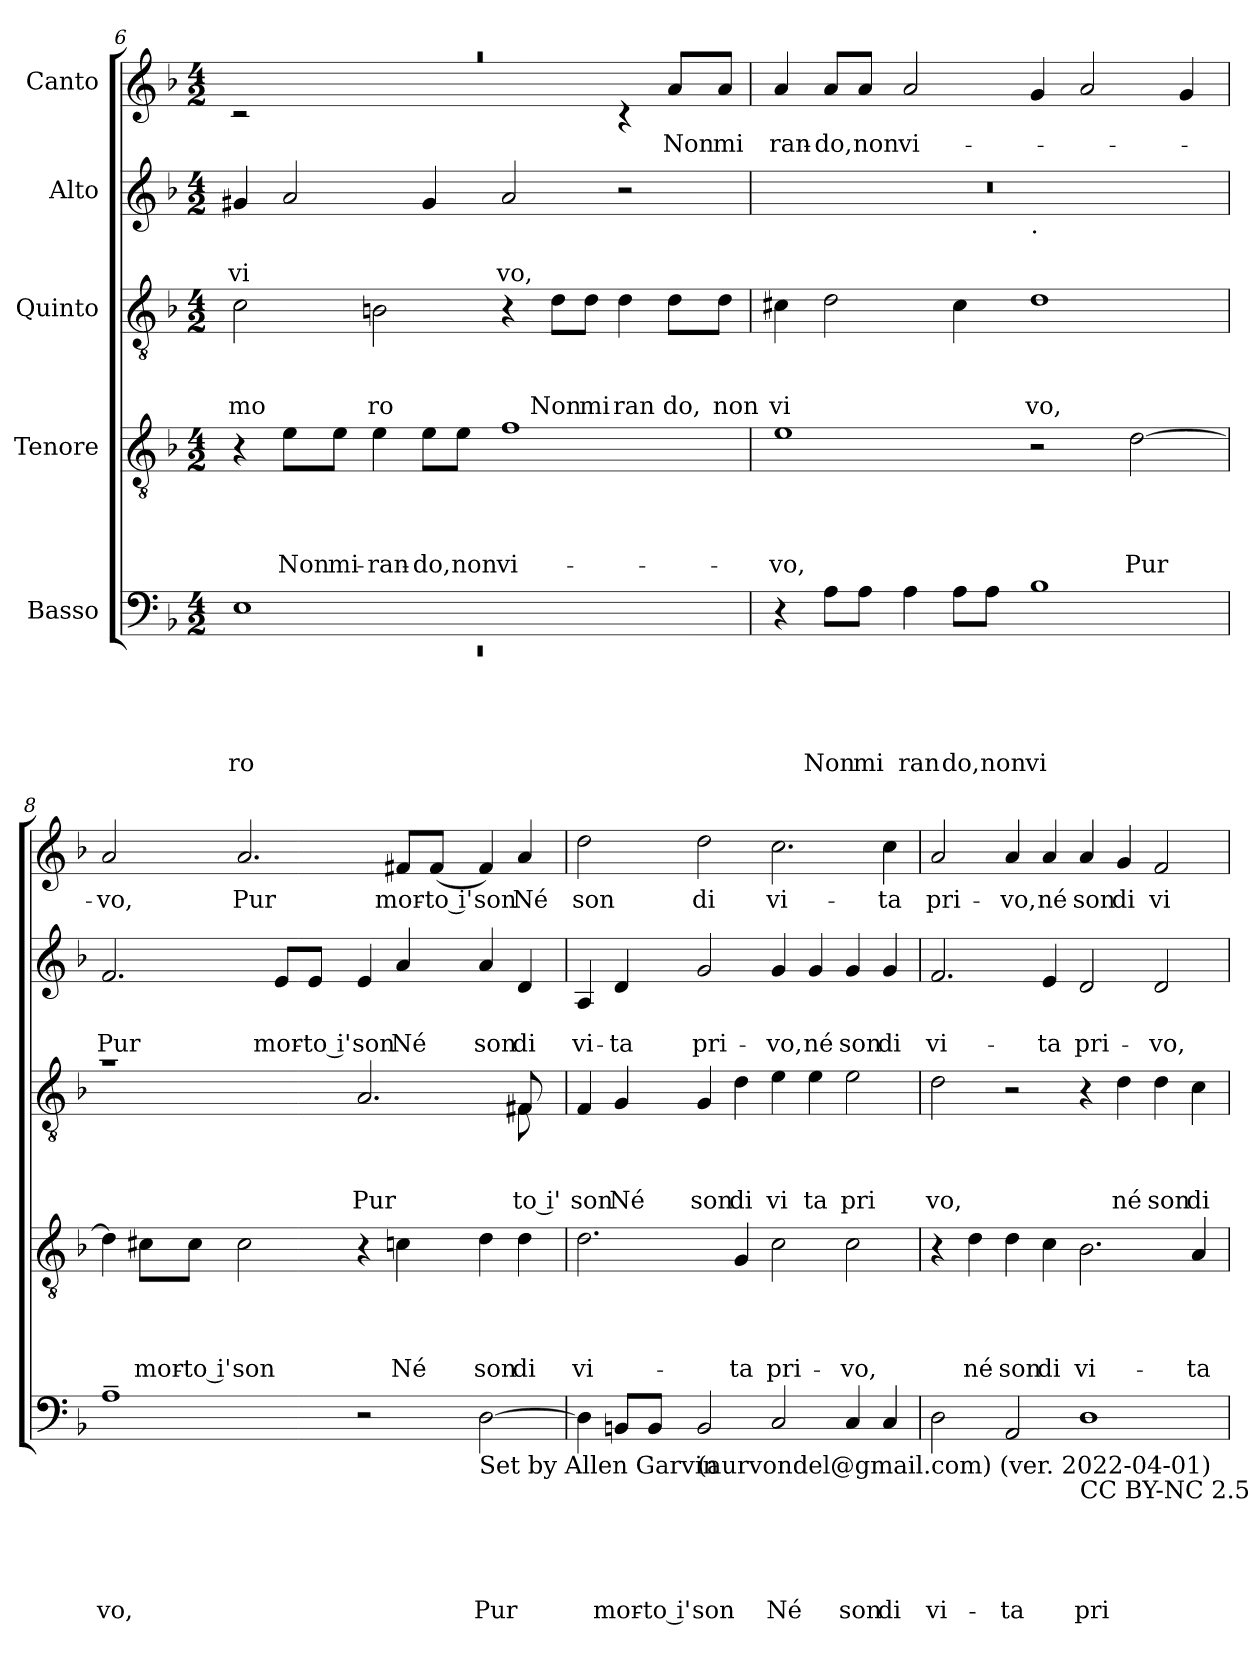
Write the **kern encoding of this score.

**kern	**text	**text	**text	**text	**text	**kern	**text	**text	**text	**text	**kern	**text	**text	**text	**kern	**text	**text	**kern	**text
*part5	*part5	*part5	*part5	*part5	*part5	*part4	*part4	*part4	*part4	*part4	*part3	*part3	*part3	*part3	*part2	*part2	*part2	*part1	*part1
*staff5	*staff5	*staff5	*staff5	*staff5	*staff5	*staff4	*staff4	*staff4	*staff4	*staff4	*staff3	*staff3	*staff3	*staff3	*staff2	*staff2	*staff2	*staff1	*staff1
*I"Basso	*	*	*	*	*	*I"Tenore	*	*	*	*	*I"Quinto	*	*	*	*I"Alto	*	*	*I"Canto	*
*clefF4	*	*	*	*	*	*clefGv2	*	*	*	*	*clefGv2	*	*	*	*clefG2	*	*	*clefG2	*
*k[b-]	*	*	*	*	*	*k[b-]	*	*	*	*	*k[b-]	*	*	*	*k[b-]	*	*	*k[b-]	*
*F:	*	*	*	*	*	*F:	*	*	*	*	*F:	*	*	*	*F:	*	*	*F:	*
*M4/2	*	*	*	*	*	*M4/2	*	*	*	*	*M4/2	*	*	*	*M4/2	*	*	*M4/2	*
=6	=6	=6	=6	=6	=6	=6	=6	=6	=6	=6	=6	=6	=6	=6	=6	=6	=6	=6	=6
*^	*	*	*	*	*	*	*	*	*	*	*	*	*	*	*	*	*	*	*
!	!LO:N:vis=1	!	!	!	!	!LO:LY:b	!	!	!	!	!	!	!	!	!LO:LY:b	!	!	!LO:LY:b	!LO:N:vis=1	!
*	*	*	*	*	*	*	*	*	*	*	*	*	*	*	*	*	*	*	*^	*
1E	0rEE	.	.	.	.	ro	4r	.	.	.	.	2c\	.	.	mo	4g#X/	.	vi	0raa	2rc	.
!	!	!	!	!	!	!	!	!	!	!	!LO:LY:b	!	!	!	!	!	!	!	!	!	!
.	.	.	.	.	.	.	8e\L	.	.	.	Non	.	.	.	.	2a/	.	.	.	.	.
!	!	!	!	!	!	!	!	!	!	!	!LO:LY:b	!	!	!	!	!	!	!	!	!	!
.	.	.	.	.	.	.	8e\J	.	.	.	mi-	.	.	.	.	.	.	.	.	.	.
!	!	!	!	!	!	!	!	!	!	!	!LO:LY:b	!	!	!	!LO:LY:b	!	!	!	!	!	!
.	.	.	.	.	.	.	4e\	.	.	.	-ran-	2Bn\	.	.	ro	.	.	.	.	1ryy	.
!	!	!	!	!	!	!	!	!	!	!	!LO:LY:b	!	!	!	!	!	!	!	!	!	!
.	.	.	.	.	.	.	8e\L	.	.	.	-do,	.	.	.	.	4g#/	.	.	.	.	.
!	!	!	!	!	!	!	!	!	!	!	!LO:LY:b	!	!	!	!	!	!	!	!	!	!
.	.	.	.	.	.	.	8e\J	.	.	.	non	.	.	.	.	.	.	.	.	.	.
!	!	!	!	!	!	!	!	!	!	!	!LO:LY:b	!	!	!	!	!	!	!LO:LY:b	!	!	!
1ryy	.	.	.	.	.	.	1f	.	.	.	vi-	4r	.	.	.	2a/	.	vo,	.	.	.
!	!	!	!	!	!	!	!	!	!	!	!	!	!	!	!LO:LY:b	!	!	!	!	!	!
.	.	.	.	.	.	.	.	.	.	.	.	8d\L	.	.	Non	.	.	.	.	.	.
!	!	!	!	!	!	!	!	!	!	!	!	!	!	!	!LO:LY:b	!	!	!	!	!	!
.	.	.	.	.	.	.	.	.	.	.	.	8d\J	.	.	mi	.	.	.	.	.	.
!	!	!	!	!	!	!	!	!	!	!	!	!	!	!	!LO:LY:b	!	!	!	!	!	!
.	.	.	.	.	.	.	.	.	.	.	.	4d\	.	.	ran	2r	.	.	.	4rc	.
!	!	!	!	!	!	!	!	!	!	!	!	!	!	!	!LO:LY:b	!	!	!	!	!	!LO:LY:b
.	.	.	.	.	.	.	.	.	.	.	.	8d\L	.	.	do,	.	.	.	.	8a/L	Non
!	!	!	!	!	!	!	!	!	!	!	!	!	!	!	!LO:LY:b	!	!	!	!	!	!LO:LY:b
.	.	.	.	.	.	.	.	.	.	.	.	8d\J	.	.	non	.	.	.	.	8a/J	mi-
*v	*v	*	*	*	*	*	*	*	*	*	*	*	*	*	*	*	*	*	*	*	*
=7	=7	=7	=7	=7	=7	=7	=7	=7	=7	=7	=7	=7	=7	=7	=7	=7	=7	=7	=7	=7
!	!	!	!	!	!	!	!	!	!	!LO:LY:b	!	!	!	!LO:LY:b	!	!	!	!	!	!LO:LY:b
*	*	*	*	*	*	*	*	*	*	*	*	*	*	*	*^	*	*	*v	*v	*
4r	.	.	.	.	.	1e	.	.	.	-vo,	4c#X\	.	.	vi	0r	1ryy	.	.	4a/	-ran-
!	!	!	!	!	!LO:LY:b	!	!	!	!	!	!	!	!	!	!	!	!	!	!	!LO:LY:b
8A\L	.	.	.	.	Non	.	.	.	.	.	2d\	.	.	.	.	.	.	.	8a/L	-do,
!	!	!	!	!	!LO:LY:b	!	!	!	!	!	!	!	!	!	!	!	!	!	!	!LO:LY:b
8A\J	.	.	.	.	mi	.	.	.	.	.	.	.	.	.	.	.	.	.	8a/J	non
!	!	!	!	!	!LO:LY:b	!	!	!	!	!	!	!	!	!	!	!	!	!	!	!LO:LY:b
4A\	.	.	.	.	ran	.	.	.	.	.	.	.	.	.	.	.	.	.	2a/	vi-
!	!	!	!	!	!LO:LY:b	!	!	!	!	!	!	!	!	!	!	!	!	!	!	!
8A\L	.	.	.	.	do,	.	.	.	.	.	4c#\	.	.	.	.	.	.	.	.	.
!	!	!	!	!	!LO:LY:b	!	!	!	!	!	!	!	!	!	!	!	!	!	!	!
8A\J	.	.	.	.	non	.	.	.	.	.	.	.	.	.	.	.	.	.	.	.
!	!	!	!	!	!	!	!	!	!	!	!	!	!	!	!	!LO:TX:b:t=.	!	!	!	!
!	!	!	!	!	!LO:LY:b	!	!	!	!	!	!	!	!	!LO:LY:b	!	!	!	!	!	!
1B-	.	.	.	.	vi	2r	.	.	.	.	1d	.	.	vo,	.	1ryy	.	.	4g/	.
.	.	.	.	.	.	.	.	.	.	.	.	.	.	.	.	.	.	.	2a/	.
!	!	!	!	!	!	!	!	!	!	!LO:LY:b	!	!	!	!	!	!	!	!	!	!
.	.	.	.	.	.	[<2d\	.	.	.	Pur	.	.	.	.	.	.	.	.	.	.
.	.	.	.	.	.	.	.	.	.	.	.	.	.	.	.	.	.	.	4g/	.
!!LO:LB:g=z
=8	=8	=8	=8	=8	=8	=8	=8	=8	=8	=8	=8	=8	=8	=8	=8	=8	=8	=8	=8	=8
!	!	!	!	!	!LO:LY:b	!	!	!	!	!	!	!	!	!	!	!	!	!LO:LY:b	!	!LO:LY:b
*	*	*	*	*	*	*	*	*	*	*	*^	*	*	*	*v	*v	*	*	*	*
1A~>	.	.	.	.	vo,	4d\]	.	.	.	.	1ra	1..ryy	.	.	.	2.f/	.	Pur	2a/	-vo,
!	!	!	!	!	!	!	!	!	!	!LO:LY:b	!	!	!	!	!	!	!	!	!	!
.	.	.	.	.	.	8c#X\L	.	.	.	mor-	.	.	.	.	.	.	.	.	.	.
!	!	!	!	!	!	!	!	!	!	!LO:LY:b:rj	!	!	!	!	!	!	!	!	!	!
.	.	.	.	.	.	8c#\J	.	.	.	-to i'	.	.	.	.	.	.	.	.	.	.
!	!	!	!	!	!	!	!	!	!	!LO:LY:b	!	!	!	!	!	!	!	!	!	!LO:LY:b
.	.	.	.	.	.	2c#\)	.	.	.	son	.	.	.	.	.	.	.	.	2.a/	Pur
!	!	!	!	!	!	!	!	!	!	!	!	!	!	!	!	!	!	!LO:LY:b	!	!
.	.	.	.	.	.	.	.	.	.	.	.	.	.	.	.	8e/L	.	mor-	.	.
!	!	!	!	!	!	!	!	!	!	!	!	!	!	!	!	!	!	!LO:LY:b:rj	!	!
.	.	.	.	.	.	.	.	.	.	.	.	.	.	.	.	8e/J	.	-to i'	.	.
!	!	!	!	!	!	!	!	!	!	!	!	!	!	!	!LO:LY:b	!	!	!LO:LY:b	!	!
2r	.	.	.	.	.	4r	.	.	.	.	(2.A/	.	.	.	Pur	4e/	.	son	.	.
!	!	!	!	!	!	!	!	!	!	!LO:LY:b	!	!	!	!	!	!	!	!LO:LY:b	!	!LO:LY:b
.	.	.	.	.	.	4cn\	.	.	.	Né	.	.	.	.	.	4a/	.	Né	8f#X/L	mor-
!	!	!	!	!	!	!	!	!	!	!	!	!	!	!	!	!	!	!	!	!LO:LY:b:rj
.	.	.	.	.	.	.	.	.	.	.	.	.	.	.	.	.	.	.	(<8f#/J	-to i'
!LO:TX:b:t=Set by Allen Garvin	!	!	!	!	!	!	!	!	!	!	!	!	!	!	!	!	!	!	!	!
!	!	!	!	!	!LO:LY:b	!	!	!	!	!LO:LY:b	!	!	!	!	!	!	!	!LO:LY:b	!	!LO:LY:b
[>2D\	.	.	.	.	Pur	4d\	.	.	.	son	.	.	.	.	.	4a/	.	son	4f#/)	son
!	!	!	!	!	!	!	!	!	!	!LO:LY:b	!	!	!	!	!LO:LY:b	!	!	!	!	!
!	!	!	!	!	!	!	!	!	!	!	!	!	!	!	!LO:LY:b:rj	!	!	!LO:LY:b	!	!LO:LY:b
.	.	.	.	.	.	4d\	.	.	.	di	8F#X/	(<8F#\	.	.	to i'	4d/	.	di	4a/	Né
.	.	.	.	.	.	.	.	.	.	.	8ryy	8ryy	.	.	.	.	.	.	.	.
=9	=9	=9	=9	=9	=9	=9	=9	=9	=9	=9	=9	=9	=9	=9	=9	=9	=9	=9	=9	=9
!	!	!	!	!	!	!	!	!	!	!LO:LY:b	!	!	!	!	!LO:LY:b	!	!	!LO:LY:b	!	!LO:LY:b
*	*	*	*	*	*	*	*	*	*	*	*v	*v	*	*	*	*	*	*	*	*
4D\]	.	.	.	.	.	2.d\	.	.	.	vi-	4F/	.	.	son	4A/	.	vi-	2dd\	son
!	!	!	!	!	!LO:LY:b	!	!	!	!	!	!	!	!	!LO:LY:b	!	!	!LO:LY:b	!	!
8BBn/L	.	.	.	.	mor-	.	.	.	.	.	4G/	.	.	Né	4d/	.	-ta	.	.
!	!	!	!	!	!LO:LY:b:rj	!	!	!	!	!	!	!	!	!	!	!	!	!	!
8BB/J	.	.	.	.	-to i'	.	.	.	.	.	.	.	.	.	.	.	.	.	.
!LO:TX:b:t=(aurvondel@gmail.com) (ver. 2022-04-01)	!	!	!	!	!	!	!	!	!	!	!	!	!	!	!	!	!	!	!
!	!	!	!	!	!LO:LY:b	!	!	!	!	!	!	!	!	!LO:LY:b	!	!	!LO:LY:b	!	!LO:LY:b
2BB/	.	.	.	.	son	.	.	.	.	.	4G/	.	.	son	2g/	.	pri-	2dd\	di
!	!	!	!	!	!	!	!	!	!	!LO:LY:b	!	!	!	!LO:LY:b	!	!	!	!	!
.	.	.	.	.	.	4G/	.	.	.	-ta	4d\	.	.	di	.	.	.	.	.
!	!	!	!	!	!LO:LY:b	!	!	!	!	!LO:LY:b	!	!	!	!LO:LY:b	!	!	!LO:LY:b	!	!LO:LY:b
2C/	.	.	.	.	Né	2c\	.	.	.	pri-	4e\	.	.	vi	4g/	.	-vo,	2.cc\	vi-
!	!	!	!	!	!	!	!	!	!	!	!	!	!	!LO:LY:b	!	!	!LO:LY:b	!	!
.	.	.	.	.	.	.	.	.	.	.	4e\	.	.	ta	4g/	.	né	.	.
!	!	!	!	!	!LO:LY:b	!	!	!	!	!LO:LY:b	!	!	!	!LO:LY:b	!	!	!LO:LY:b	!	!
4C/	.	.	.	.	son	2c\	.	.	.	-vo,	2e\	.	.	pri	4g/	.	son	.	.
!	!	!	!	!	!LO:LY:b	!	!	!	!	!	!	!	!	!	!	!	!LO:LY:b	!	!LO:LY:b
4C/	.	.	.	.	di	.	.	.	.	.	.	.	.	.	4g/	.	di	4cc\	-ta
=10	=10	=10	=10	=10	=10	=10	=10	=10	=10	=10	=10	=10	=10	=10	=10	=10	=10	=10	=10
!	!	!	!	!	!LO:LY:b	!	!	!	!	!	!	!	!	!LO:LY:b	!	!	!LO:LY:b	!	!LO:LY:b
2D\	.	.	.	.	vi-	4r	.	.	.	.	2d\	.	.	vo,	2.f/	.	vi-	2a/	pri-
!	!	!	!	!	!	!	!	!	!	!LO:LY:b	!	!	!	!	!	!	!	!	!
.	.	.	.	.	.	4d\	.	.	.	né	.	.	.	.	.	.	.	.	.
!	!	!	!	!	!LO:LY:b	!	!	!	!	!LO:LY:b	!	!	!	!	!	!	!	!	!LO:LY:b
2AA/	.	.	.	.	-ta	4d\	.	.	.	son	2r	.	.	.	.	.	.	4a/	-vo,
!	!	!	!	!	!	!	!	!	!	!LO:LY:b	!	!	!	!	!	!	!LO:LY:b	!	!LO:LY:b
.	.	.	.	.	.	4c\	.	.	.	di	.	.	.	.	4e/	.	-ta	4a/	né
!LO:TX:b:t=CC BY-NC 2.5	!	!	!	!	!	!	!	!	!	!	!	!	!	!	!	!	!	!	!
!	!	!	!	!	!LO:LY:b	!	!	!	!	!LO:LY:b	!	!	!	!	!	!	!LO:LY:b	!	!LO:LY:b
1D	.	.	.	.	pri-	2.B-\	.	.	.	vi-	4r	.	.	.	2d/	.	pri-	4a/	son
!	!	!	!	!	!	!	!	!	!	!	!	!	!	!LO:LY:b	!	!	!	!	!LO:LY:b
.	.	.	.	.	.	.	.	.	.	.	4d\	.	.	né	.	.	.	4g/	di
!	!	!	!	!	!	!	!	!	!	!	!	!	!	!LO:LY:b	!	!	!LO:LY:b	!	!LO:LY:b
.	.	.	.	.	.	.	.	.	.	.	4d\	.	.	son	2d/	.	-vo,	2f/	vi-
!	!	!	!	!	!	!	!	!	!	!LO:LY:b	!	!	!	!LO:LY:b	!	!	!	!	!
.	.	.	.	.	.	4A/	.	.	.	-ta	4c\	.	.	di	.	.	.	.	.
=	=	=	=	=	=	=	=	=	=	=	=	=	=	=	=	=	=	=	=
*-	*-	*-	*-	*-	*-	*-	*-	*-	*-	*-	*-	*-	*-	*-	*-	*-	*-	*-	*-
